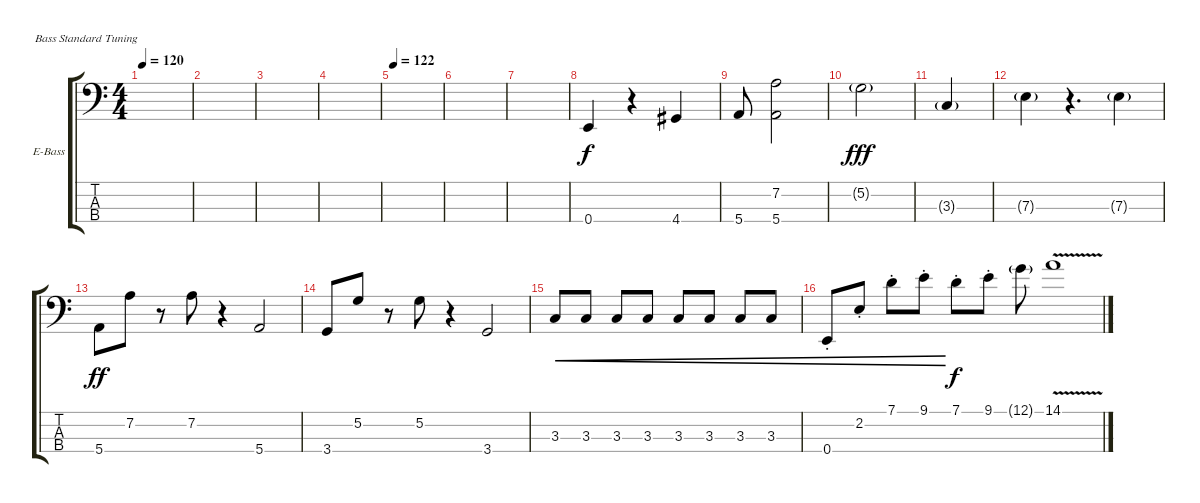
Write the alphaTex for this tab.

\defaultSystemsLayout 4
\bracketExtendMode groupsimilarinstruments
\firstSystemTrackNameOrientation horizontal
\otherSystemsTrackNameOrientation horizontal
\track ("Electric Bass" "E-Bass") {instrument electricbassfinger}
\staff {score tabs}
\tuning (G2 D2 A1 E1)
\ts (4 4)
\tempo 120
\clef f4
\ks c
|
|
|
|
\tempo 122
|
|
|
0.4.4 r.4 4.4.4 |
5.4.8 (5.4 7.2).2 |
5.2{g}.2{dy fff} |
3.3{g}.4 |
7.3{g}.4 r.4{d} 7.3{g}.4 |
5.4.8{dy ff} 7.2.8 r.8 7.2.8 r.4 5.4.2 |
3.4.8 5.2.8 r.8 5.2.8 r.4 3.4.2 |
3.3.8{cre} 3.3.8{cre} 3.3.8{cre} 3.3.8{cre} 3.3.8{cre} 3.3.8{cre} 3.3.8{cre} 3.3.8{cre} |
0.4{st}.8{cre} 2.2{st}.8{cre} 7.1{st}.8{cre} 9.1{st}.8{cre} 7.1{st}.8{dy f} 9.1{st}.8 12.1{g}.8 14.1{v}.1
